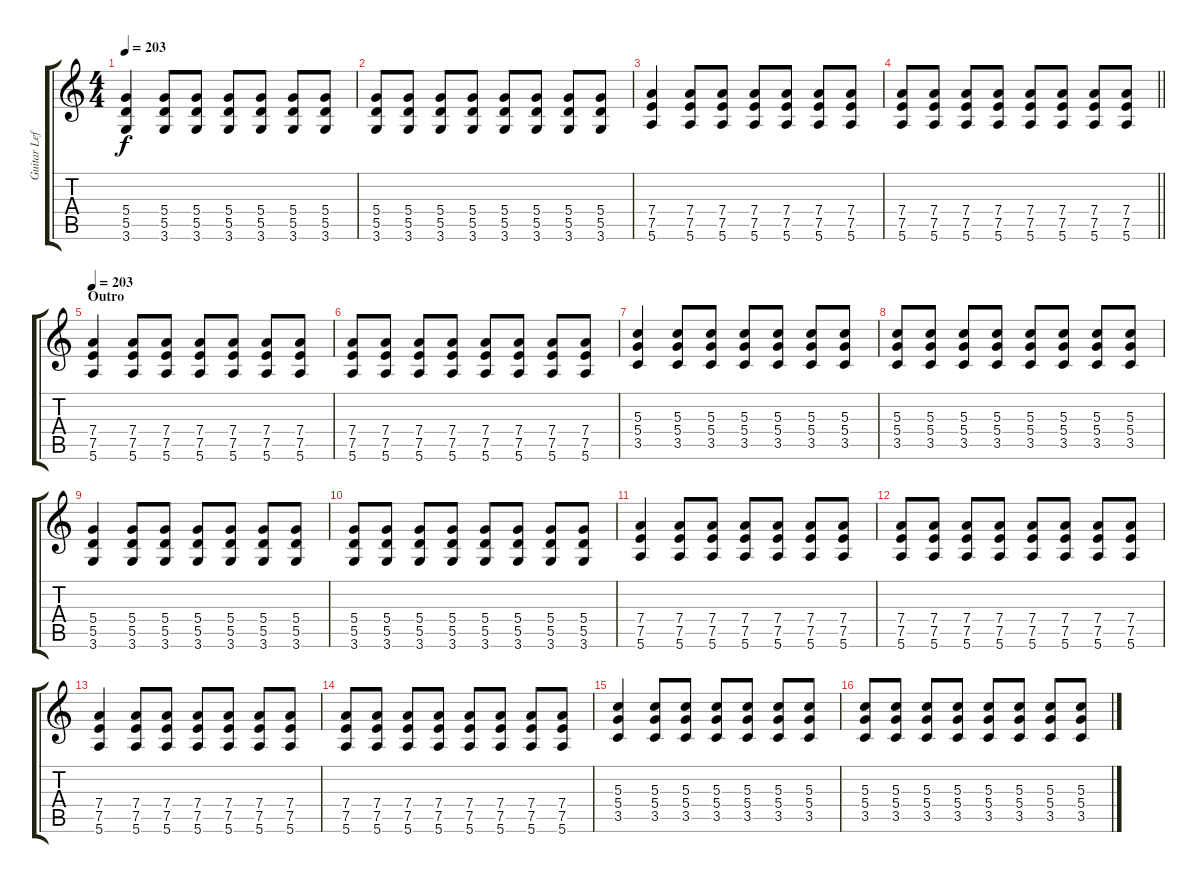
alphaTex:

\track ("Guitar Left" "Guitar Lef") {instrument distortionguitar}
\staff {score tabs}
\tuning (E4 B3 G3 D3 A2 E2) {hide}
\ts (4 4)
\tempo 203
\clef g2
\ks c
(5.4 5.5 3.6).4{dy f} (5.4 5.5 3.6).8 (5.4 5.5 3.6).8 (5.4 5.5 3.6).8 (5.4 5.5 3.6).8 (5.4 5.5 3.6).8 (5.4 5.5 3.6).8 |
(5.4 5.5 3.6).8 (5.4 5.5 3.6).8 (5.4 5.5 3.6).8 (5.4 5.5 3.6).8 (5.4 5.5 3.6).8 (5.4 5.5 3.6).8 (5.4 5.5 3.6).8 (5.4 5.5 3.6).8 |
(7.4 7.5 5.6).4 (7.4 7.5 5.6).8 (7.4 7.5 5.6).8 (7.4 7.5 5.6).8 (7.4 7.5 5.6).8 (7.4 7.5 5.6).8 (7.4 7.5 5.6).8 |
\barLineRight lightlight
(7.4 7.5 5.6).8 (7.4 7.5 5.6).8 (7.4 7.5 5.6).8 (7.4 7.5 5.6).8 (7.4 7.5 5.6).8 (7.4 7.5 5.6).8 (7.4 7.5 5.6).8 (7.4 7.5 5.6).8 |
\section ("" "Outro")
\tempo 203
(7.4 7.5 5.6).4 (7.4 7.5 5.6).8 (7.4 7.5 5.6).8 (7.4 7.5 5.6).8 (7.4 7.5 5.6).8 (7.4 7.5 5.6).8 (7.4 7.5 5.6).8 |
(7.4 7.5 5.6).8 (7.4 7.5 5.6).8 (7.4 7.5 5.6).8 (7.4 7.5 5.6).8 (7.4 7.5 5.6).8 (7.4 7.5 5.6).8 (7.4 7.5 5.6).8 (7.4 7.5 5.6).8 |
(5.3 5.4 3.5).4 (5.3 5.4 3.5).8 (5.3 5.4 3.5).8 (5.3 5.4 3.5).8 (5.3 5.4 3.5).8 (5.3 5.4 3.5).8 (5.3 5.4 3.5).8 |
(5.3 5.4 3.5).8 (5.3 5.4 3.5).8 (5.3 5.4 3.5).8 (5.3 5.4 3.5).8 (5.3 5.4 3.5).8 (5.3 5.4 3.5).8 (5.3 5.4 3.5).8 (5.3 5.4 3.5).8 |
(5.4 5.5 3.6).4 (5.4 5.5 3.6).8 (5.4 5.5 3.6).8 (5.4 5.5 3.6).8 (5.4 5.5 3.6).8 (5.4 5.5 3.6).8 (5.4 5.5 3.6).8 |
(5.4 5.5 3.6).8 (5.4 5.5 3.6).8 (5.4 5.5 3.6).8 (5.4 5.5 3.6).8 (5.4 5.5 3.6).8 (5.4 5.5 3.6).8 (5.4 5.5 3.6).8 (5.4 5.5 3.6).8 |
(7.4 7.5 5.6).4 (7.4 7.5 5.6).8 (7.4 7.5 5.6).8 (7.4 7.5 5.6).8 (7.4 7.5 5.6).8 (7.4 7.5 5.6).8 (7.4 7.5 5.6).8 |
(7.4 7.5 5.6).8 (7.4 7.5 5.6).8 (7.4 7.5 5.6).8 (7.4 7.5 5.6).8 (7.4 7.5 5.6).8 (7.4 7.5 5.6).8 (7.4 7.5 5.6).8 (7.4 7.5 5.6).8 |
(7.4 7.5 5.6).4 (7.4 7.5 5.6).8 (7.4 7.5 5.6).8 (7.4 7.5 5.6).8 (7.4 7.5 5.6).8 (7.4 7.5 5.6).8 (7.4 7.5 5.6).8 |
(7.4 7.5 5.6).8 (7.4 7.5 5.6).8 (7.4 7.5 5.6).8 (7.4 7.5 5.6).8 (7.4 7.5 5.6).8 (7.4 7.5 5.6).8 (7.4 7.5 5.6).8 (7.4 7.5 5.6).8 |
(5.3 5.4 3.5).4 (5.3 5.4 3.5).8 (5.3 5.4 3.5).8 (5.3 5.4 3.5).8 (5.3 5.4 3.5).8 (5.3 5.4 3.5).8 (5.3 5.4 3.5).8 |
(5.3 5.4 3.5).8 (5.3 5.4 3.5).8 (5.3 5.4 3.5).8 (5.3 5.4 3.5).8 (5.3 5.4 3.5).8 (5.3 5.4 3.5).8 (5.3 5.4 3.5).8 (5.3 5.4 3.5).8
